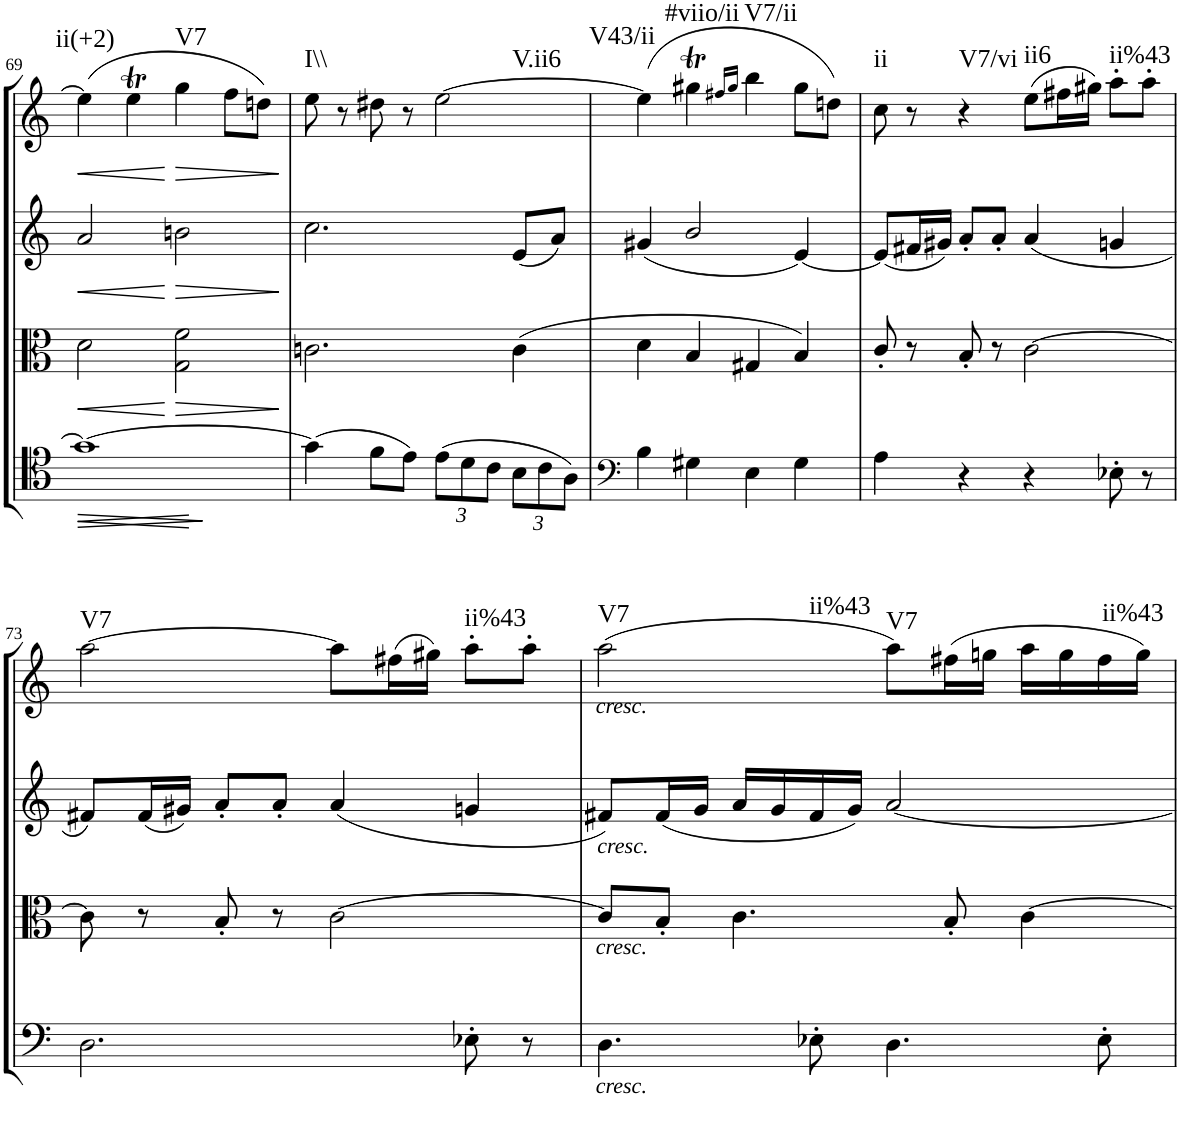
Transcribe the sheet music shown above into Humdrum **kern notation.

**kern	**dynam	**kern	**dynam	**kern	**dynam	**kern	**dynam	**harte
*part4	*part4	*part3	*part3	*part2	*part2	*part1	*part1	*part1
*staff4	*staff4	*staff3	*staff3	*staff2	*staff2	*staff1	*staff1	*
*I"Cello	*	*I"Viola	*	*I"2nd Violin	*	*I"1st Violin	*	*
*	*	*I'Vla	*	*I'Vln	*	*I'Vln	*	*
!!LO:PB:g=z
*clefC4	*	*clefC3	*	*clefG2	*	*clefG2	*	*
*k[]	*	*k[]	*	*k[]	*	*k[]	*	*
*M4/4	*	*M4/4	*	*M4/4	*	*M4/4	*	*
*met(c)	*	*met(c)	*	*met(c)	*	*met(c)	*	*
=69	=69	=69	=69	=69	=69	=69	=69	=69
!	!LO:HP:b	!	!	!	!	!	!	!
!	!LO:HP:n=1:b	!	!LO:HP:b	!	!LO:HP:b	!	!LO:HP:b	!LO:H:kt=ii(+2)
1g_	< >	2d\	<	2a/	<	(4ee\]	<	N
.	.	.	.	.	.	4eet\	.	.
!	!	!	!LO:HP:n=1:b	!	!LO:HP:n=1:b	!	!LO:HP:n=1:b	!LO:H:kt=V7
.	.	2G\ 2f\	[ >	2bn\	[ >	4gg\	[ >	N
.	.	.	.	.	.	8ff\L	.	.
.	.	.	.	.	.	8ddn\J)	.	.
.	[	.	]	.	]	.	]	.
=70	=70	=70	=70	=70	=70	=70	=70	=70
!	!	!	!	!	!	!	!	!LO:H:kt=I\\
(4g\]	.	2.cn\	.	2.cc\	.	8ee\	.	N
.	.	.	.	.	.	8r	.	.
8f\L	]	.	.	.	.	8dd#X\	.	.
8e\J)	.	.	.	.	.	8r	.	.
*Xbrackettup	*	*	*	*	*	*	*	*
!	!	!	!	!	!	!	!	!LO:H:kt=V.ii6
(12e\L	.	.	.	.	.	[2ee\	.	N
12d\	.	.	.	.	.	.	.	.
12c\J	.	.	.	.	.	.	.	.
12B\L	.	(4c\	.	(8e/L	.	.	.	.
12c\	.	.	.	.	.	.	.	.
.	.	.	.	8a/J)	.	.	.	.
12A\J)	.	.	.	.	.	.	.	.
=71	=71	=71	=71	=71	=71	=71	=71	=71
*clefF4	*	*	*	*	*	*	*	*
!	!	!	!	!	!	!	!	!LO:H:kt=V43/ii
4B\	.	4d\	.	(4g#X/	.	(4ee\]	.	N
!	!	!	!	!	!	!	!	!LO:H:kt=#viio/ii
4G#X\	.	4B/	.	2b/	.	4gg#Xt\	.	N
.	.	.	.	.	.	16qff#X/LL	.	.
.	.	.	.	.	.	16qgg#/JJ	.	.
!	!	!	!	!	!	!	!	!LO:H:kt=V7/ii
4E\	.	4G#X/	.	.	.	4bb\	.	N
4G#\	.	4B/)	.	[4e/)	.	8gg#\L	.	.
.	.	.	.	.	.	8ddn\J)	.	.
=72	=72	=72	=72	=72	=72	=72	=72	=72
!	!	!	!	!	!	!	!	!LO:H:kt=ii
4A\	.	8c'/	.	(8e/L]	.	8cc\	.	N
.	.	8r	.	16f#X/L	.	8r	.	.
.	.	.	.	16g#X/JJ)	.	.	.	.
!	!	!	!	!	!	!	!	!LO:H:kt=V7/vi
4r	.	8B'/	.	8a'/L	.	4r	.	N
.	.	8r	.	8a'/J	.	.	.	.
!	!	!	!	!	!	!	!	!LO:H:kt=ii6
4r	.	[2c\	.	(4a/	.	(8ee\L	.	N
.	.	.	.	.	.	16ff#X\L	.	.
.	.	.	.	.	.	16gg#X\JJ)	.	.
!	!	!	!	!	!	!	!	!LO:H:kt=ii%43
8E-X'\	.	.	.	4gn/	.	8aa'\L	.	N
8r	.	.	.	.	.	8aa'\J	.	.
!!LO:LB:g=z
=73	=73	=73	=73	=73	=73	=73	=73	=73
!	!	!	!	!	!	!	!	!LO:H:kt=V7
2.D\	.	8c\]	.	8f#X/L)	.	[2aa\	.	N
.	.	8r	.	(16f#/L	.	.	.	.
.	.	.	.	16g#X/JJ)	.	.	.	.
.	.	8B'/	.	8a'/L	.	.	.	.
.	.	8r	.	8a'/J	.	.	.	.
.	.	[2c\	.	(4a/	.	8aa\L]	.	.
.	.	.	.	.	.	(16ff#X\L	.	.
.	.	.	.	.	.	16gg#X\JJ)	.	.
!	!	!	!	!	!	!	!	!LO:H:kt=ii%43
8E-X'\	.	.	.	4gn/	.	8aa'\L	.	N
8r	.	.	.	.	.	8aa'\J	.	.
=74	=74	=74	=74	=74	=74	=74	=74	=74
!	!	!	!	!	!	!LO:TX:a:i:t=cresc.	!	!
!	!	!	!	!LO:TX:b:i:t=cresc.	!	!	!	!
!	!	!LO:TX:b:i:t=cresc.	!	!	!	!	!	!
!LO:TX:b:i:t=cresc.	!	!	!	!	!	!	!	!LO:H:n=1:kt=V7
!	!	!	!	!	!	!	!	!LO:H:n=2:kt=ii%43
4.D\	.	8c/L]	.	8f#X/L)	.	(2aa\	.	N N
.	.	8B'/J	.	(16f#/L	.	.	.	.
.	.	.	.	16g/JJ	.	.	.	.
.	.	4.c\	.	16a/LL	.	.	.	.
.	.	.	.	16g/	.	.	.	.
8E-X'\	.	.	.	16f#/	.	.	.	.
.	.	.	.	16g/JJ)	.	.	.	.
!	!	!	!	!	!	!	!	!LO:H:kt=V7
4.D\	.	.	.	[2a/	.	8aa\L)	.	N
.	.	8B'/	.	.	.	(16ff#X\L	.	.
.	.	.	.	.	.	16ggn\JJ	.	.
.	.	[4c\	.	.	.	16aa\LL	.	.
.	.	.	.	.	.	16gg\	.	.
!	!	!	!	!	!	!	!	!LO:H:kt=ii%43
8E-'\	.	.	.	.	.	16ff#\	.	N
.	.	.	.	.	.	16gg\JJ)	.	.
=	=	=	=	=	=	=	=	=
*-	*-	*-	*-	*-	*-	*-	*-	*-
